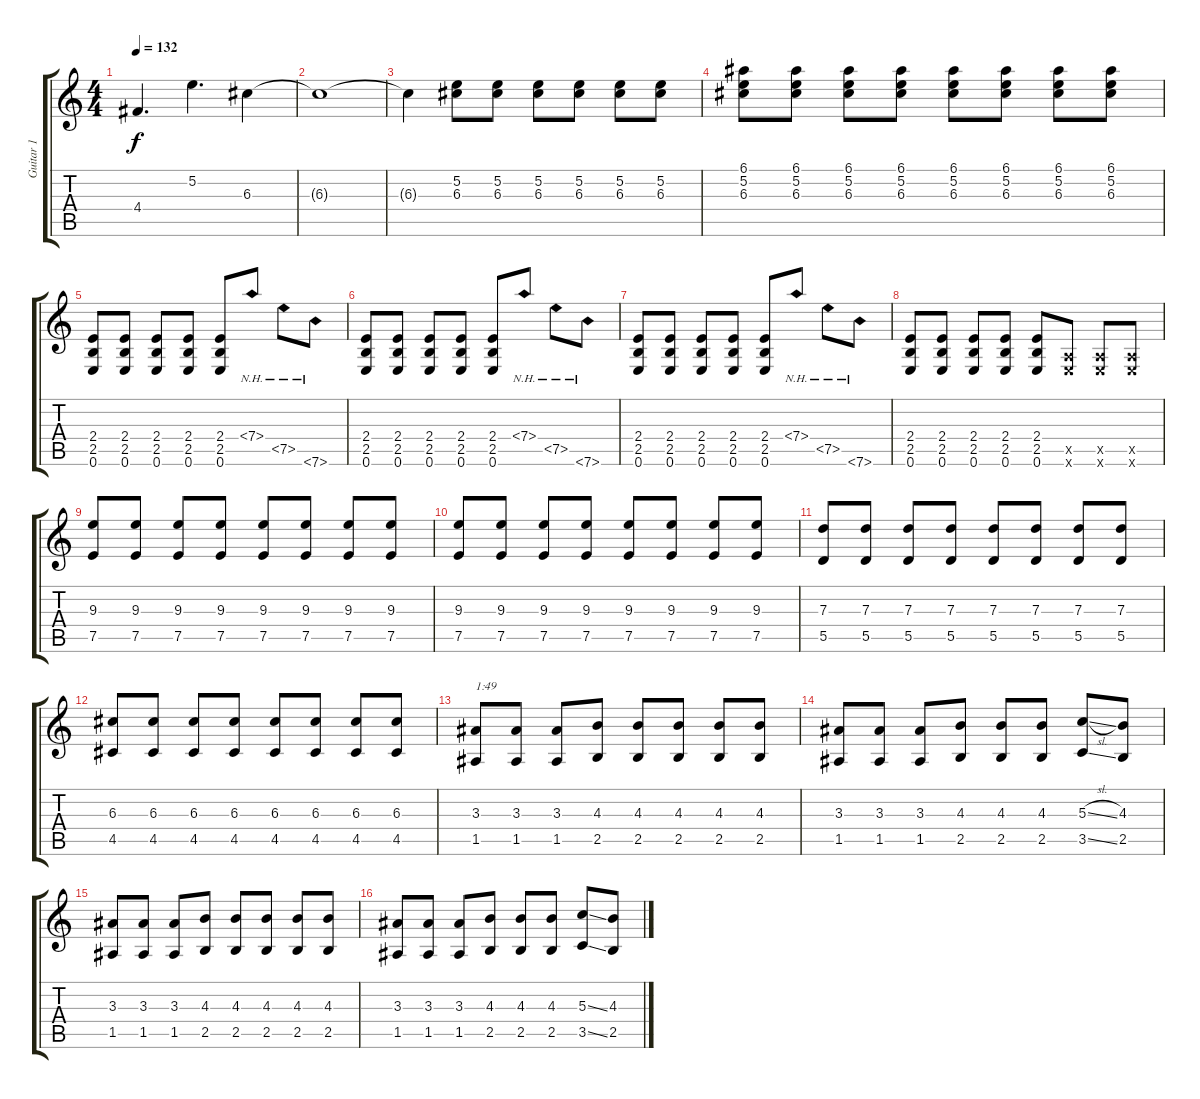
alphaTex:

\track ("Guitar 1" "Guitar 1") {instrument overdrivenguitar}
\staff {score tabs}
\tuning (E4 B3 G3 D3 A2 E2) {hide}
\ts (4 4)
\tempo 132
\clef g2
\ks c
4.4.4{d dy f} 5.2.4{d} 6.3.4 |
6.3{t}.1 |
6.3{t}.4 (5.2 6.3).8 (5.2 6.3).8 (5.2 6.3).8 (5.2 6.3).8 (5.2 6.3).8 (5.2 6.3).8 |
(6.1 5.2 6.3).8 (6.1 5.2 6.3).8 (6.1 5.2 6.3).8 (6.1 5.2 6.3).8 (6.1 5.2 6.3).8 (6.1 5.2 6.3).8 (6.1 5.2 6.3).8 (6.1 5.2 6.3).8 |
(2.4 2.5 0.6).8 (2.4 2.5 0.6).8 (2.4 2.5 0.6).8 (2.4 2.5 0.6).8 (2.4 2.5 0.6).8 7.4{nh}.8 7.5{nh}.8 7.6{nh}.8 |
(2.4 2.5 0.6).8 (2.4 2.5 0.6).8 (2.4 2.5 0.6).8 (2.4 2.5 0.6).8 (2.4 2.5 0.6).8 7.4{nh}.8 7.5{nh}.8 7.6{nh}.8 |
(2.4 2.5 0.6).8 (2.4 2.5 0.6).8 (2.4 2.5 0.6).8 (2.4 2.5 0.6).8 (2.4 2.5 0.6).8 7.4{nh}.8 7.5{nh}.8 7.6{nh}.8 |
(2.4 2.5 0.6).8 (2.4 2.5 0.6).8 (2.4 2.5 0.6).8 (2.4 2.5 0.6).8 (2.4 2.5 0.6).8 (0.5{x} 0.6{x}).8 (0.5{x} 0.6{x}).8 (0.5{x} 0.6{x}).8 |
(9.3 7.5).8 (9.3 7.5).8 (9.3 7.5).8 (9.3 7.5).8 (9.3 7.5).8 (9.3 7.5).8 (9.3 7.5).8 (9.3 7.5).8 |
(9.3 7.5).8 (9.3 7.5).8 (9.3 7.5).8 (9.3 7.5).8 (9.3 7.5).8 (9.3 7.5).8 (9.3 7.5).8 (9.3 7.5).8 |
(7.3 5.5).8 (7.3 5.5).8 (7.3 5.5).8 (7.3 5.5).8 (7.3 5.5).8 (7.3 5.5).8 (7.3 5.5).8 (7.3 5.5).8 |
(6.3 4.5).8 (6.3 4.5).8 (6.3 4.5).8 (6.3 4.5).8 (6.3 4.5).8 (6.3 4.5).8 (6.3 4.5).8 (6.3 4.5).8 |
(3.3 1.5).8{txt "1:49"} (3.3 1.5).8 (3.3 1.5).8 (4.3 2.5).8 (4.3 2.5).8 (4.3 2.5).8 (4.3 2.5).8 (4.3 2.5).8 |
(3.3 1.5).8 (3.3 1.5).8 (3.3 1.5).8 (4.3 2.5).8 (4.3 2.5).8 (4.3 2.5).8 (5.3{sl} 3.5{ss}).8 (4.3 2.5).8 |
(3.3 1.5).8 (3.3 1.5).8 (3.3 1.5).8 (4.3 2.5).8 (4.3 2.5).8 (4.3 2.5).8 (4.3 2.5).8 (4.3 2.5).8 |
(3.3 1.5).8 (3.3 1.5).8 (3.3 1.5).8 (4.3 2.5).8 (4.3 2.5).8 (4.3 2.5).8 (5.3{ss} 3.5{ss}).8 (4.3 2.5).8
